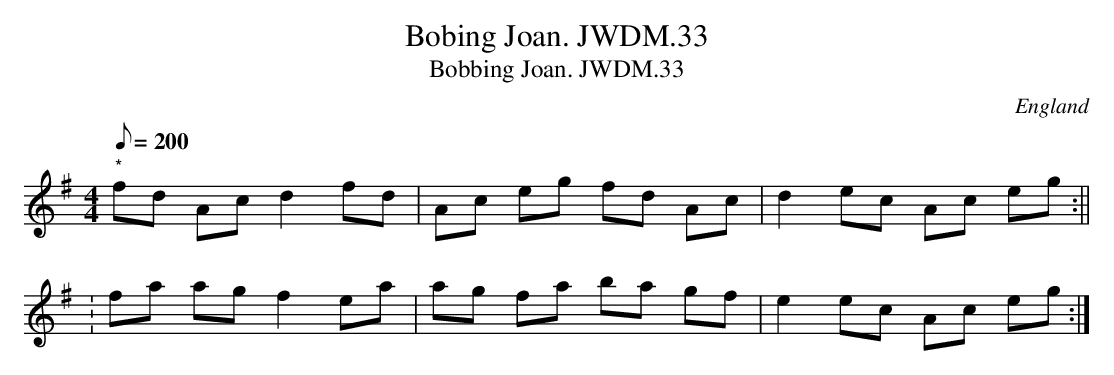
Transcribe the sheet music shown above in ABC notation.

X:1
T:Bobing Joan. JWDM.33
T:Bobbing Joan. JWDM.33
M:4/4
L:1/8
Q:200
O:England
K:G
"*"fd Ac d2 fd|Ac eg fd Ac|d2 ec Ac eg:||!:fa ag f2 ea|ag fa ba gf|e2 ec
 Ac
eg:|]
